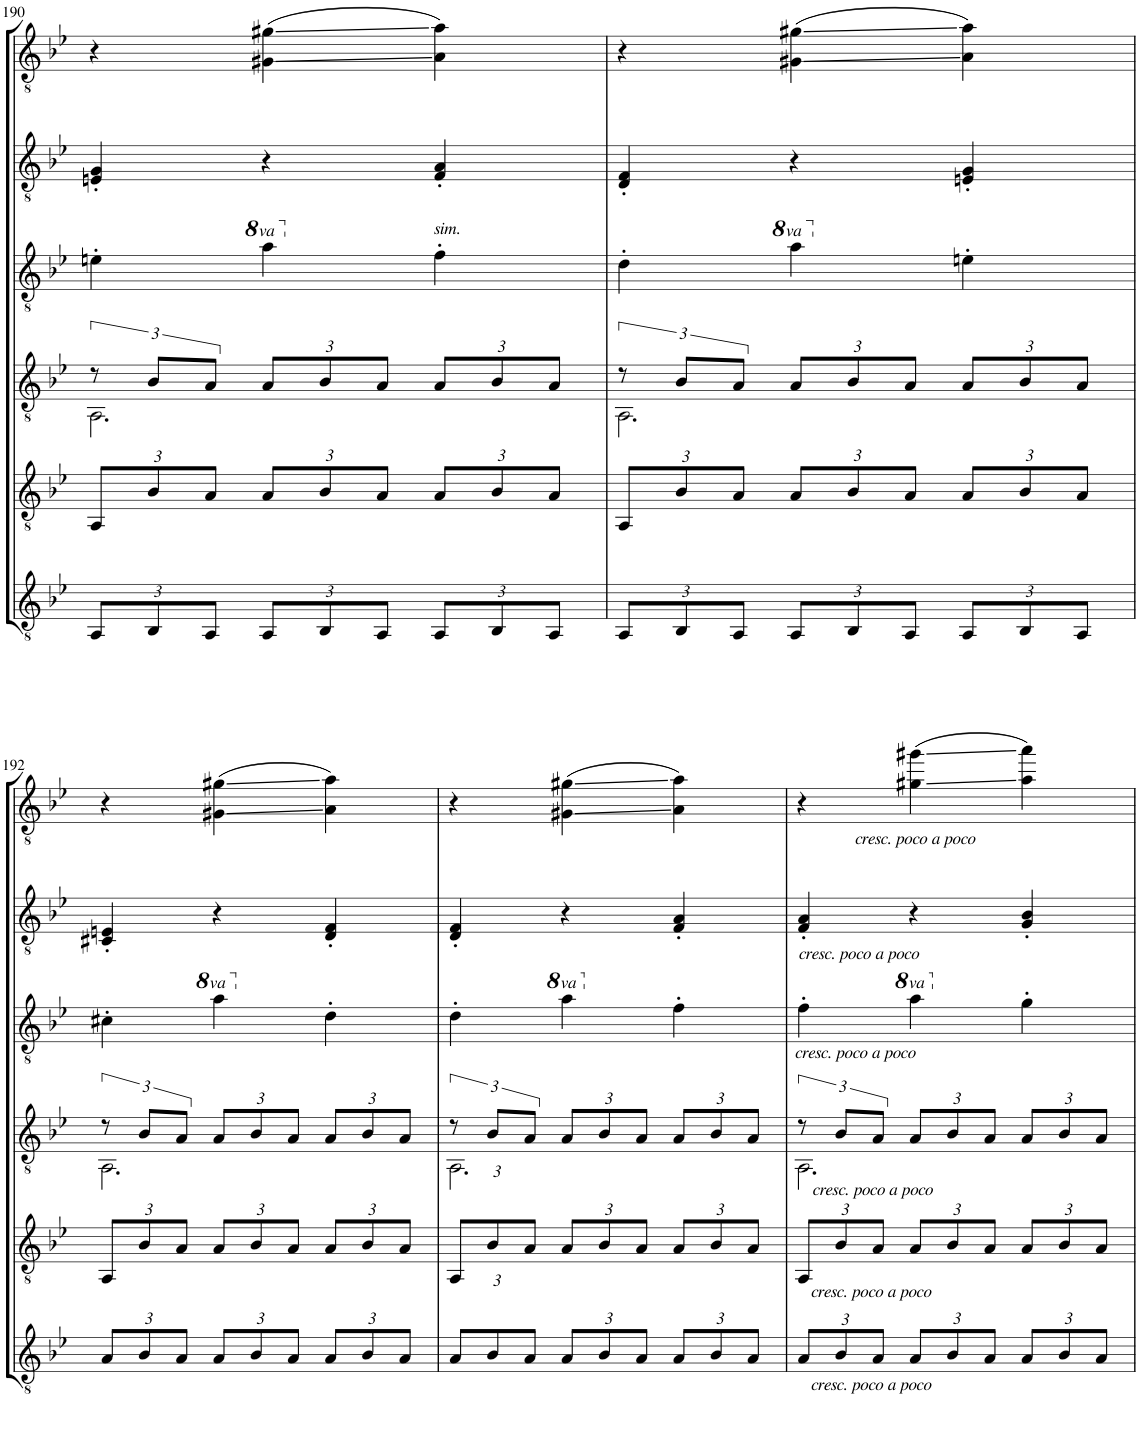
**kern	**kern	**kern	**kern	**kern	**kern
*part6	*part5	*part4	*part3	*part2	*part1
*staff6	*staff5	*staff4	*staff3	*staff2	*staff1
*I"C.G.	*I"Gtr.5	*I"Gtr.4	*I"Gtr.3	*I"Gtr.2	*I"Gtr.1
!!LO:PB:g=z
*clefGv2	*clefGv2	*clefGv2	*clefGv2	*clefGv2	*clefGv2
*k[b-e-]	*k[b-e-]	*k[b-e-]	*k[b-e-]	*k[b-e-]	*k[b-e-]
*M3/4	*M3/4	*M3/4	*M3/4	*M3/4	*M3/4
*Xbrackettup	*Xbrackettup	*	*	*	*
=190	=190	=190	=190	=190	=190
*	*	*^	*	*	*
12AA/L	12AA/L	12r	2.AA\	4en'\	4En/' 4G/'	4r
12BB-/	12B-/	12B-/L	.	.	.	.
12AA/J	12A/J	12A/J	.	.	.	.
*	*	*Xbrackettup	*	*	*	*
*	*	*	*	*8va	*	*
12AA/L	12A/L	12A/L	.	4aa\	4r	(4G#X\ 4g#X\
12BB-/	12B-/	12B-/	.	.	.	.
12AA/J	12A/J	12A/J	.	.	.	.
*	*	*	*	*X8va	*	*
!	!	!	!	!LO:TX:a:i:t=sim.	!	!
12AA/L	12A/L	12A/L	.	4f'\	4F/' 4A/'	4A\ 4a\)
12BB-/	12B-/	12B-/	.	.	.	.
12AA/J	12A/J	12A/J	.	.	.	.
=191	=191	=191	=191	=191	=191	=191
*	*	*brackettup	*	*	*	*
12AA/L	12AA/L	12r	2.AA\	4d'\	4D/' 4F/'	4r
12BB-/	12B-/	12B-/L	.	.	.	.
12AA/J	12A/J	12A/J	.	.	.	.
*	*	*Xbrackettup	*	*	*	*
*	*	*	*	*8va	*	*
12AA/L	12A/L	12A/L	.	4aa\	4r	(4G#X\ 4g#X\
12BB-/	12B-/	12B-/	.	.	.	.
12AA/J	12A/J	12A/J	.	.	.	.
*	*	*	*	*X8va	*	*
12AA/L	12A/L	12A/L	.	4en'\	4En/' 4G/'	4A\ 4a\)
12BB-/	12B-/	12B-/	.	.	.	.
12AA/J	12A/J	12A/J	.	.	.	.
!!LO:LB:g=z
=192	=192	=192	=192	=192	=192	=192
*	*	*brackettup	*	*	*	*
12A/L	12AA/L	12r	2.AA\	4c#X'\	4C#X/' 4En/'	4r
12B-/	12B-/	12B-/L	.	.	.	.
12A/J	12A/J	12A/J	.	.	.	.
*	*	*Xbrackettup	*	*	*	*
*	*	*	*	*8va	*	*
12A/L	12A/L	12A/L	.	4aa\	4r	(4G#X\ 4g#X\
12B-/	12B-/	12B-/	.	.	.	.
12A/J	12A/J	12A/J	.	.	.	.
*	*	*	*	*X8va	*	*
12A/L	12A/L	12A/L	.	4d'\	4D/' 4F/'	4A\ 4a\)
12B-/	12B-/	12B-/	.	.	.	.
12A/J	12A/J	12A/J	.	.	.	.
=193	=193	=193	=193	=193	=193	=193
*	*	*brackettup	*	*	*	*
12A/L	12AA/L	12r	2.AA\	4d'\	4D/' 4F/'	4r
12B-/	12B-/	12B-/L	.	.	.	.
12A/J	12A/J	12A/J	.	.	.	.
*	*	*Xbrackettup	*	*	*	*
*	*	*	*	*8va	*	*
12A/L	12A/L	12A/L	.	4aa\	4r	(4G#X\ 4g#X\
12B-/	12B-/	12B-/	.	.	.	.
12A/J	12A/J	12A/J	.	.	.	.
*	*	*	*	*X8va	*	*
12A/L	12A/L	12A/L	.	4f'\	4F/' 4A/'	4A\ 4a\)
12B-/	12B-/	12B-/	.	.	.	.
12A/J	12A/J	12A/J	.	.	.	.
=194	=194	=194	=194	=194	=194	=194
*	*	*brackettup	*	*	*	*
!	!	!	!	!	!LO:TX:b:i:t=cresc. poco a poco	!
!	!	!	!	!LO:TX:b:i:t=cresc. poco a poco	!	!
!	!	!LO:TX:b:i:t=cresc. poco a poco	!	!	!	!
!	!LO:TX:b:i:t=cresc. poco a poco	!	!	!	!	!
!LO:TX:b:i:t=cresc. poco a poco	!	!	!	!	!	!
12A/L	12AA/L	12r	2.AA\	4f'\	4F/' 4A/'	4r
12B-/	12B-/	12B-/L	.	.	.	.
12A/J	12A/J	12A/J	.	.	.	.
*	*	*Xbrackettup	*	*	*	*
*	*	*	*	*8va	*	*
!	!	!	!	!	!	!LO:TX:b:i:t=cresc. poco a poco
12A/L	12A/L	12A/L	.	4aa\	4r	(4g#X\ 4gg#X\
12B-/	12B-/	12B-/	.	.	.	.
12A/J	12A/J	12A/J	.	.	.	.
*	*	*	*	*X8va	*	*
12A/L	12A/L	12A/L	.	4g'\	4G/' 4B-/'	4a\ 4aa\)
12B-/	12B-/	12B-/	.	.	.	.
12A/J	12A/J	12A/J	.	.	.	.
*	*	*v	*v	*	*	*
=	=	=	=	=	=
*-	*-	*-	*-	*-	*-
